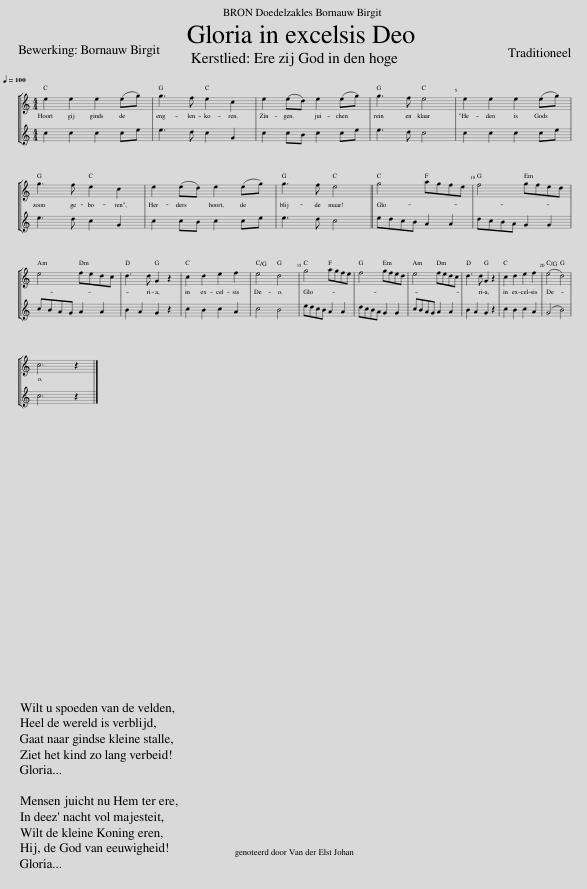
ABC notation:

X:1
%%score [ 1 2 ]
L:1/8
Q:1/4=100
M:4/4
I:linebreak $
K:C
V:1 treble
V:2 treble
V:1
 e2 e2 e2 (eg) | g3 f e2 c2 | e2 (ed) e2 (eg) | g3 f e4 | e2 e2 e2 (eg) |$ %5
 g3 f e2 c2 | e2 (ed) e2 (eg) | g3 f e4 || g4 agfe | f4 gfed |$ %10
 e4 fedc | d3 d G2 z2 | c2 d2 e2 f2 | e4 d4 | g4 agfe | %15
 f4 gfed | e4 fedc | d3 d G2 z2 | c2 d2 e2 f2 | (e4 d4) |$ %20
 c6 z2 |] %21
V:2
 c2 c2 c2 ce | e3 d c2 G2 | c2 cB c2 ce | e3 d c4 | c2 c2 c2 ce |$ %5
 e3 d c2 G2 | c2 cB c2 ce | e3 d c4 || edcB A2 A2 | dcBA G2 G2 |$ %10
 cBAG A2 A2 | B2 A2 G2 z2 | c2 B2 c2 A2 | c4 B4 | edcB A2 A2 | %15
 dcBA G2 G2 | cBAG A2 A2 | B2 A2 G2 z2 | c2 B2 c2 A2 | (G4 B4) |$ %20
 c6 z2 |] %21
